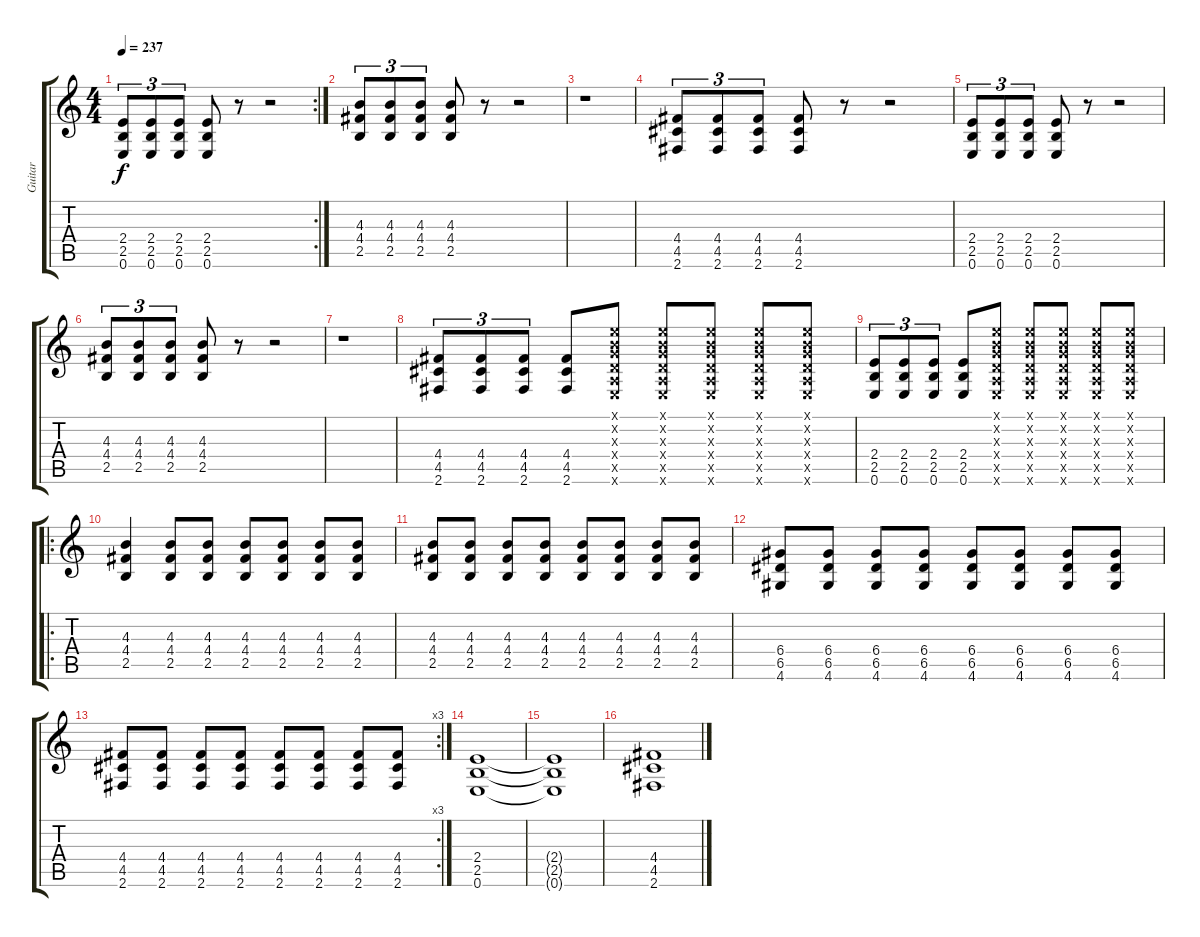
\track ("Guitar" "Guitar") {instrument distortionguitar}
\staff {score tabs}
\tuning (E4 B3 G3 D3 A2 E2) {hide}
\rc 2
\ts (4 4)
\tempo 237
\clef g2
\ks c
(2.4 2.5 0.6).8{tu (3 2) dy f} (2.4 2.5 0.6).8{tu (3 2)} (2.4 2.5 0.6).8{tu (3 2)} (2.4 2.5 0.6).8 r.8 r.2 |
(4.3 4.4 2.5).8{tu (3 2)} (4.3 4.4 2.5).8{tu (3 2)} (4.3 4.4 2.5).8{tu (3 2)} (4.3 4.4 2.5).8 r.8 r.2 |
r.1 |
(4.4 4.5 2.6).8{tu (3 2)} (4.4 4.5 2.6).8{tu (3 2)} (4.4 4.5 2.6).8{tu (3 2)} (4.4 4.5 2.6).8 r.8 r.2 |
(2.4 2.5 0.6).8{tu (3 2)} (2.4 2.5 0.6).8{tu (3 2)} (2.4 2.5 0.6).8{tu (3 2)} (2.4 2.5 0.6).8 r.8 r.2 |
(4.3 4.4 2.5).8{tu (3 2)} (4.3 4.4 2.5).8{tu (3 2)} (4.3 4.4 2.5).8{tu (3 2)} (4.3 4.4 2.5).8 r.8 r.2 |
r.1 |
(4.4 4.5 2.6).8{tu (3 2)} (4.4 4.5 2.6).8{tu (3 2)} (4.4 4.5 2.6).8{tu (3 2)} (4.4 4.5 2.6).8 (0.1{x} 0.2{x} 0.3{x} 0.4{x} 0.5{x} 0.6{x}).8 (0.1{x} 0.2{x} 0.3{x} 0.4{x} 0.5{x} 0.6{x}).8 (0.1{x} 0.2{x} 0.3{x} 0.4{x} 0.5{x} 0.6{x}).8 (0.1{x} 0.2{x} 0.3{x} 0.4{x} 0.5{x} 0.6{x}).8 (0.1{x} 0.2{x} 0.3{x} 0.4{x} 0.5{x} 0.6{x}).8 |
(2.4 2.5 0.6).8{tu (3 2)} (2.4 2.5 0.6).8{tu (3 2)} (2.4 2.5 0.6).8{tu (3 2)} (2.4 2.5 0.6).8 (0.1{x} 0.2{x} 0.3{x} 0.4{x} 0.5{x} 0.6{x}).8 (0.1{x} 0.2{x} 0.3{x} 0.4{x} 0.5{x} 0.6{x}).8 (0.1{x} 0.2{x} 0.3{x} 0.4{x} 0.5{x} 0.6{x}).8 (0.1{x} 0.2{x} 0.3{x} 0.4{x} 0.5{x} 0.6{x}).8 (0.1{x} 0.2{x} 0.3{x} 0.4{x} 0.5{x} 0.6{x}).8 |
\ro
(4.3 4.4 2.5).4 (4.3 4.4 2.5).8 (4.3 4.4 2.5).8 (4.3 4.4 2.5).8 (4.3 4.4 2.5).8 (4.3 4.4 2.5).8 (4.3 4.4 2.5).8 |
(4.3 4.4 2.5).8 (4.3 4.4 2.5).8 (4.3 4.4 2.5).8 (4.3 4.4 2.5).8 (4.3 4.4 2.5).8 (4.3 4.4 2.5).8 (4.3 4.4 2.5).8 (4.3 4.4 2.5).8 |
(6.4 6.5 4.6).8 (6.4 6.5 4.6).8 (6.4 6.5 4.6).8 (6.4 6.5 4.6).8 (6.4 6.5 4.6).8 (6.4 6.5 4.6).8 (6.4 6.5 4.6).8 (6.4 6.5 4.6).8 |
\rc 3
(4.4 4.5 2.6).8 (4.4 4.5 2.6).8 (4.4 4.5 2.6).8 (4.4 4.5 2.6).8 (4.4 4.5 2.6).8 (4.4 4.5 2.6).8 (4.4 4.5 2.6).8 (4.4 4.5 2.6).8 |
(2.4 2.5 0.6).1 |
(2.4{t} 2.5{t} 0.6{t}).1 |
(4.4 4.5 2.6).1
